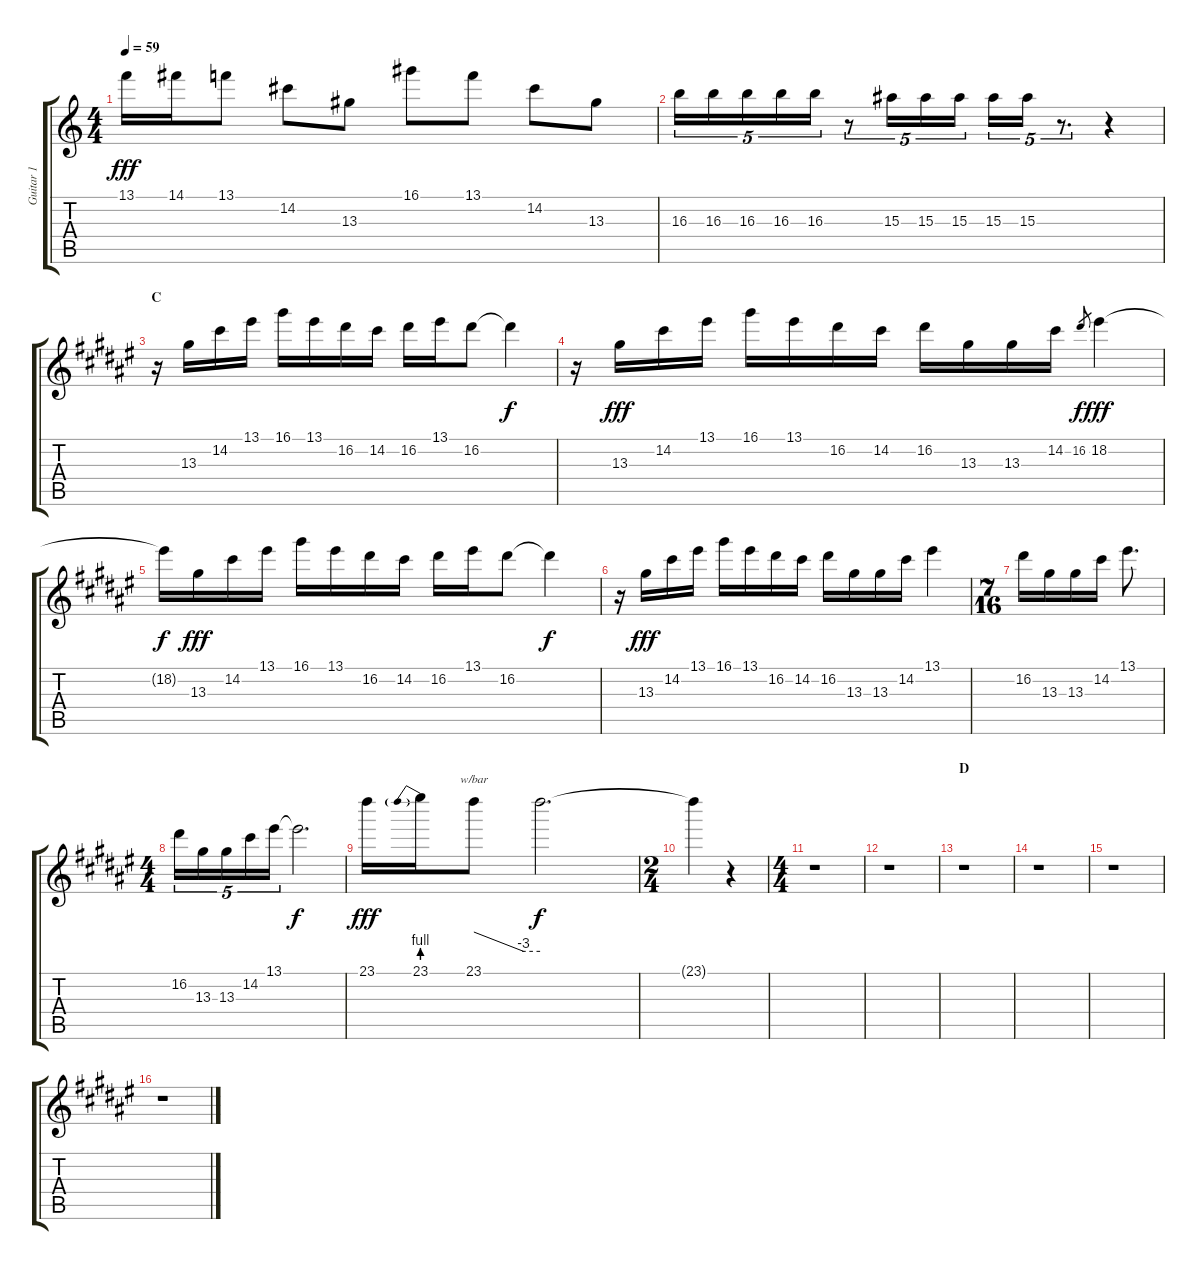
\track ("Guitar 1" "Guitar 1") {instrument distortionguitar}
\staff {score tabs}
\tuning (E4 B3 G3 D3 A2 E2) {hide}
\ts (4 4)
\tempo 59
\clef g2
\ks c
13.1.16{dy fff} 14.1.16 13.1.8 14.2.8 13.3.8 16.1.8 13.1.8 14.2.8 13.3.8 |
16.3.16{tu (5 4)} 16.3.16{tu (5 4)} 16.3.16{tu (5 4)} 16.3.16{tu (5 4)} 16.3.16{tu (5 4)} r.8{tu (5 4)} 15.3.16{tu (5 4)} 15.3.16{tu (5 4)} 15.3.16{tu (5 4)} 15.3.16{tu (5 4)} 15.3.16{tu (5 4)} r.8{d tu (5 4)} r.4 |
\section ("" "C")
\ks f#
r.16 13.3.16 14.2.16 13.1.16 16.1.16 13.1.16 16.2.16 14.2.16 16.2.16 13.1.16 16.2.8 16.2{t}.4{dy f} |
r.16 13.3.16{dy fff} 14.2.16 13.1.16 16.1.16 13.1.16 16.2.16 14.2.16 16.2.16 13.3.16 13.3.16 14.2.16 16.2.8{gr dy f} 18.2.4{dy fff} |
18.2{t}.16{dy f} 13.3.16{dy fff} 14.2.16 13.1.16 16.1.16 13.1.16 16.2.16 14.2.16 16.2.16 13.1.16 16.2.8 16.2{t}.4{dy f} |
r.16 13.3.16{dy fff} 14.2.16 13.1.16 16.1.16 13.1.16 16.2.16 14.2.16 16.2.16 13.3.16 13.3.16 14.2.16 13.1.4 |
\ts (7 16)
16.2.16 13.3.16 13.3.16 14.2.16 13.1.8{d} |
\ts (4 4)
16.2.16{tu (5 4)} 13.3.16{tu (5 4)} 13.3.16{tu (5 4)} 14.2.16{tu (5 4)} 13.1.16{tu (5 4)} 13.1{t}.2{d dy f} |
23.1.16{dy fff} 23.1{be (prebend 0 4 60 4)}.16 23.1.8{tbe (custom default 0 0 45 -12 60 -12)} 23.1{t}.2{d dy f} |
\ts (2 4)
23.1{t}.4 r.4 |
\ts (4 4)
r.1 |
r.1 |
\section ("" "D")
r.1 |
r.1 |
r.1 |
r.1
